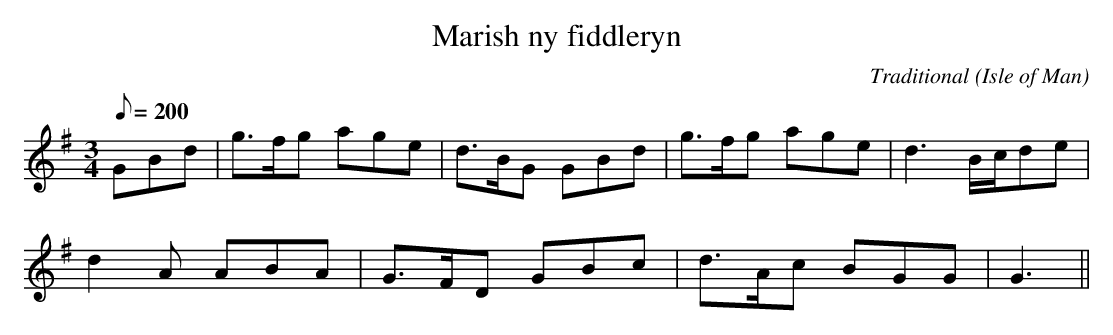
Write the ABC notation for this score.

X:1
T:Marish ny fiddleryn
C:Traditional
O:Isle of Man
Clague Collection
M:3/4
L:1/8
Q:200
K:G
GBd|g>fg age|d>BG GBd|g>fg age|d3 B/c/de|
d2A ABA|G>FD GBc|d>Ac BGG|G3||
